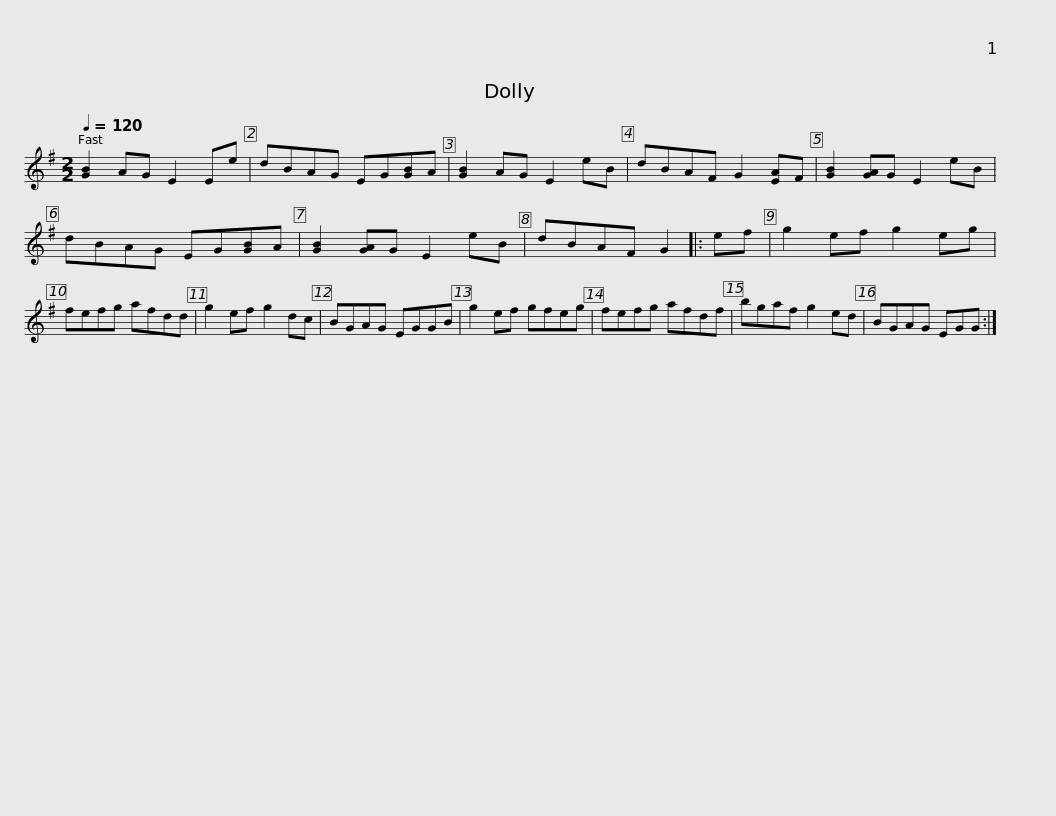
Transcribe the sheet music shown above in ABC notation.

X:1
L:1/8
Q:1/4=120
M:2/2
I:linebreak $
K:G
V:1 treble
V:1
 [GB]2 AG E2 Ee | dBAG EG[GB]A | [GB]2 AG E2 eB | dBAF G2 [EA]F | [GB]2 [GA]G E2 eB | %5
 dBAG EG[GB]A |$ [GB]2 [GA]G E2 eB | dBAF G2 |: ef | g2 ef g2 eg | %10
 fefg afdd | g2 ef g2 dc | BGAG EGGB |$ g2 ef gfeg | fefg afdf | %15
 bgaf g2 ed | BGAG EGG :| %17
